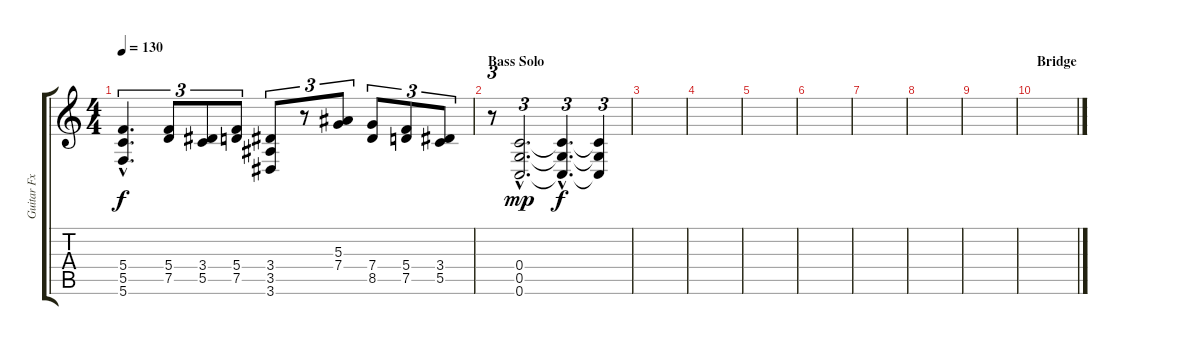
\track ("Guitar Fx" "Guitar Fx") {instrument overdrivenguitar}
\staff {score tabs}
\tuning (D4 A3 F3 C3 G2 C2) {hide}
\ts (4 4)
\tempo 130
\clef g2
\ks c
(5.4{hac} 5.5{hac} 5.6{hac}).4{d tu (3 2) dy f} (5.4 7.5).8{tu (3 2)} (3.4 5.5).8{tu (3 2)} (5.4 7.5).8{tu (3 2)} (3.4 3.5 3.6).8{tu (3 2)} r.8{tu (3 2)} (5.3 7.4).8{tu (3 2)} (7.4 8.5).8{tu (3 2)} (5.4 7.5).8{tu (3 2)} (3.4 5.5).8{tu (3 2)} |
\section ("" "Bass Solo")
r.8{tu (3 2)} (0.4{hac} 0.5{hac} 0.6{hac}).2{d tu (3 2) dy mp} (0.4{hac t} 0.5{hac t} 0.6{hac t}).4{d tu (3 2) dy f} (0.4{t} 0.5{t} 0.6{t}).4{tu (3 2)} |
|
|
|
|
|
|
|
\section ("" "Bridge")
